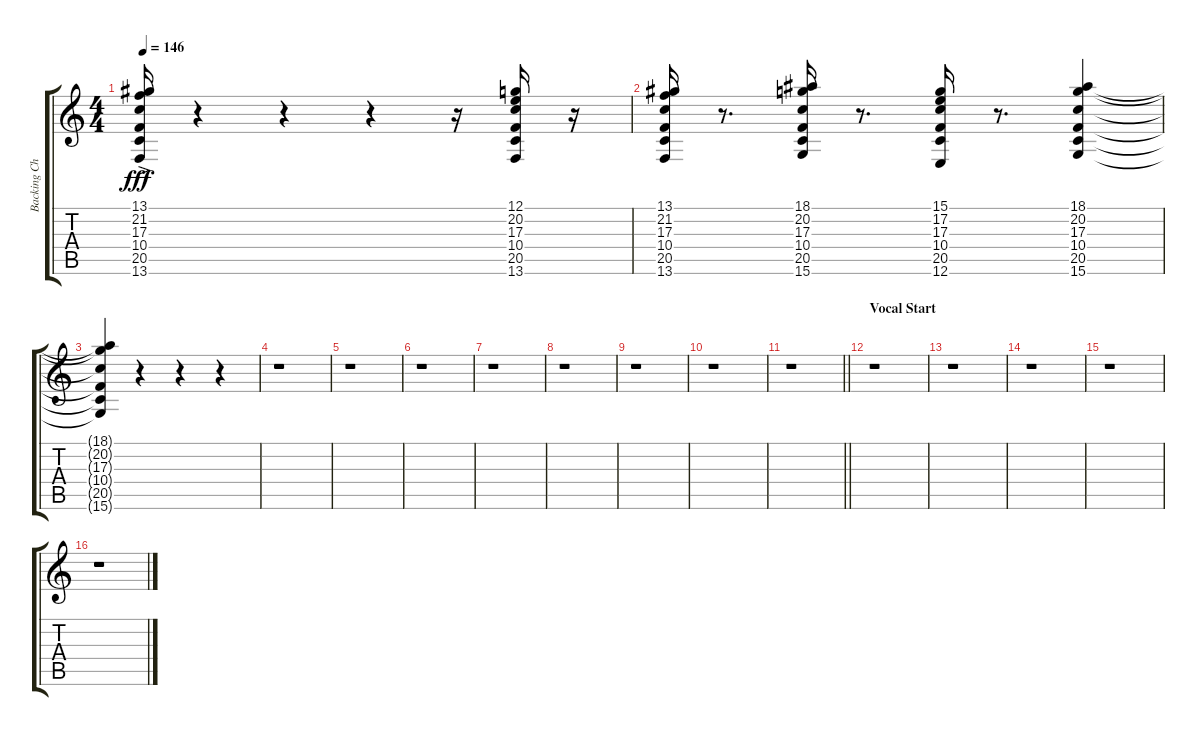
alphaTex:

\track ("Backing Choir" "Backing Ch") {instrument choiraahs}
\staff {score tabs}
\tuning (E4 B3 G3 D3 A2 E2) {hide}
\ts (4 4)
\tempo 146
\clef g2
\ks c
(13.1{ac} 21.2 17.3 10.4 20.5 13.6).16{dy fff} r.4 r.4 r.4 r.16 (12.1 20.2 17.3 10.4 20.5 13.6).16 r.16 |
(13.1 21.2 17.3 10.4 20.5 13.6).16 r.8{d} (18.1 20.2 17.3 10.4 20.5 15.6).16 r.8{d} (15.1 17.2 17.3 10.4 20.5 12.6).16 r.8{d} (18.1 20.2 17.3 10.4 20.5 15.6).4 |
(18.1{t} 20.2{t} 17.3{t} 10.4{t} 20.5{t} 15.6{t}).4 r.4 r.4 r.4 |
r.1 |
r.1 |
r.1 |
r.1 |
r.1 |
r.1 |
r.1 |
\barLineRight lightlight
r.1 |
\section ("" "Vocal Start")
r.1 |
r.1 |
r.1 |
r.1 |
r.1
